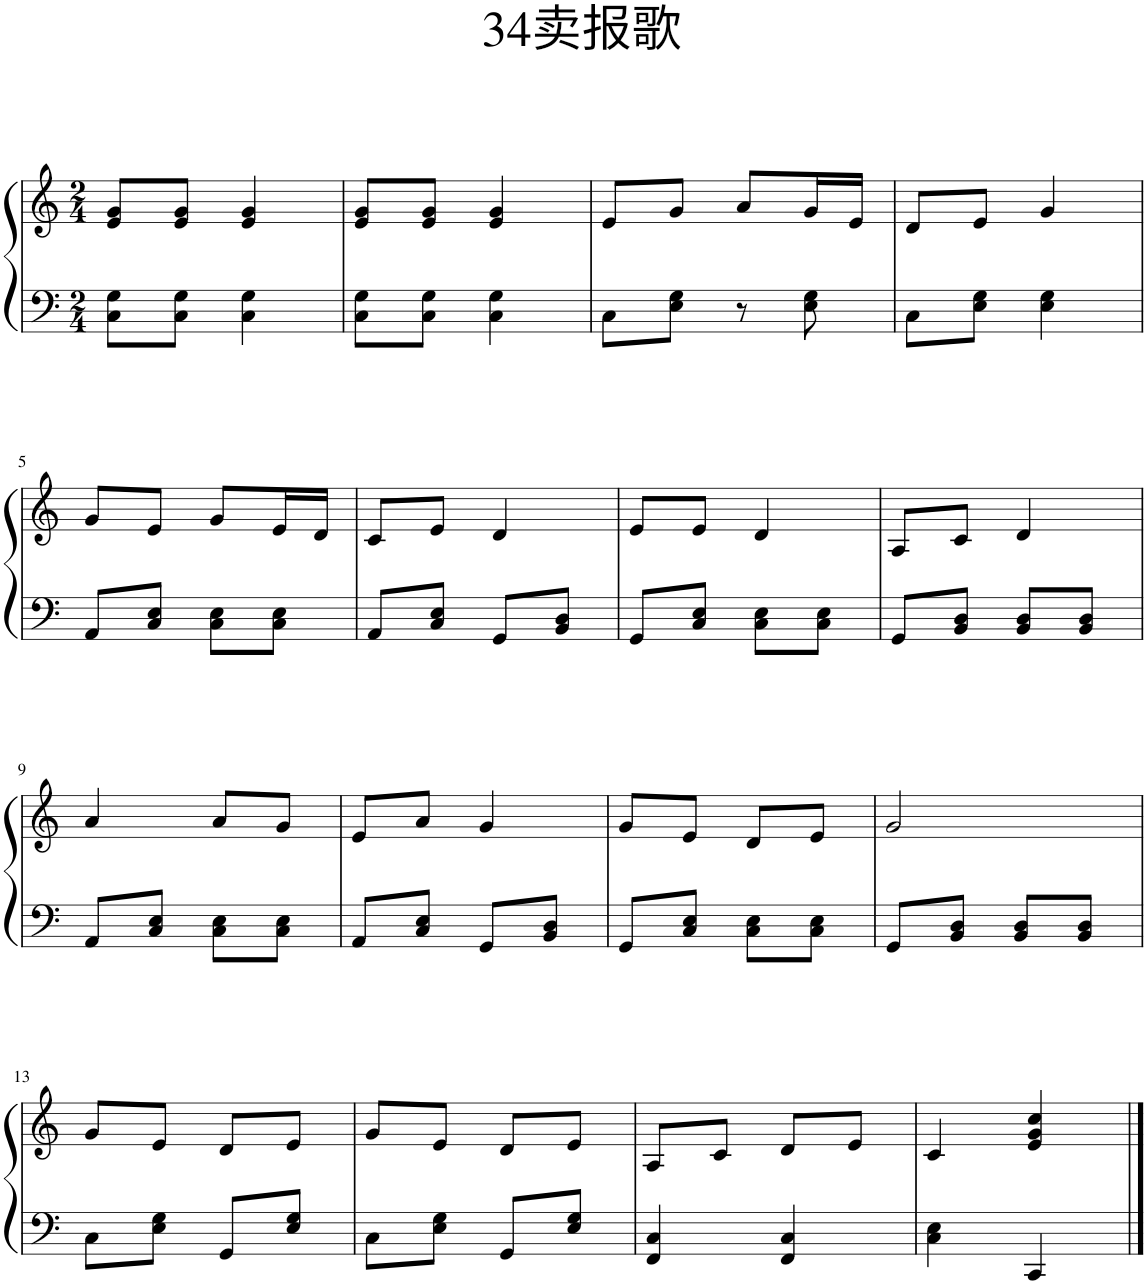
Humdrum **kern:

**kern	**kern
*part1	*part1
*staff2	*staff1
*I"钢琴	*
*clefF4	*clefG2
*k[]	*k[]
*M2/4	*M2/4
=1	=1
8C\ 8G\L	8e/ 8g/L
8C\ 8G\J	8e/ 8g/J
4C\ 4G\	4e/ 4g/
=2	=2
8C\ 8G\L	8e/ 8g/L
8C\ 8G\J	8e/ 8g/J
4C\ 4G\	4e/ 4g/
=3	=3
8C\L	8e/L
8E\ 8G\J	8g/J
8r	8a/L
8E\ 8G\	16g/L
.	16e/JJ
=4	=4
8C\L	8d/L
8E\ 8G\J	8e/J
4E\ 4G\	4g/
!!LO:LB:g=z
=5	=5
8AA/L	8g/L
8C/ 8E/J	8e/J
8C\ 8E\L	8g/L
8C\ 8E\J	16e/L
.	16d/JJ
=6	=6
8AA/L	8c/L
8C/ 8E/J	8e/J
8GG/L	4d/
8BB/ 8D/J	.
=7	=7
8GG/L	8e/L
8C/ 8E/J	8e/J
8C\ 8E\L	4d/
8C\ 8E\J	.
=8	=8
8GG/L	8A/L
8BB/ 8D/J	8c/J
8BB/ 8D/L	4d/
8BB/ 8D/J	.
!!LO:LB:g=z
=9	=9
8AA/L	4a/
8C/ 8E/J	.
8C\ 8E\L	8a/L
8C\ 8E\J	8g/J
=10	=10
8AA/L	8e/L
8C/ 8E/J	8a/J
8GG/L	4g/
8BB/ 8D/J	.
=11	=11
8GG/L	8g/L
8C/ 8E/J	8e/J
8C\ 8E\L	8d/L
8C\ 8E\J	8e/J
=12	=12
8GG/L	2g/
8BB/ 8D/J	.
8BB/ 8D/L	.
8BB/ 8D/J	.
!!LO:LB:g=z
=13	=13
8C\L	8g/L
8E\ 8G\J	8e/J
8GG/L	8d/L
8E/ 8G/J	8e/J
=14	=14
8C\L	8g/L
8E\ 8G\J	8e/J
8GG/L	8d/L
8E/ 8G/J	8e/J
=15	=15
4FF/ 4C/	8A/L
.	8c/J
4FF/ 4C/	8d/L
.	8e/J
=16	=16
4C\ 4E\	4c/
4CC/	4e/ 4g/ 4cc/
==	==
*-	*-
